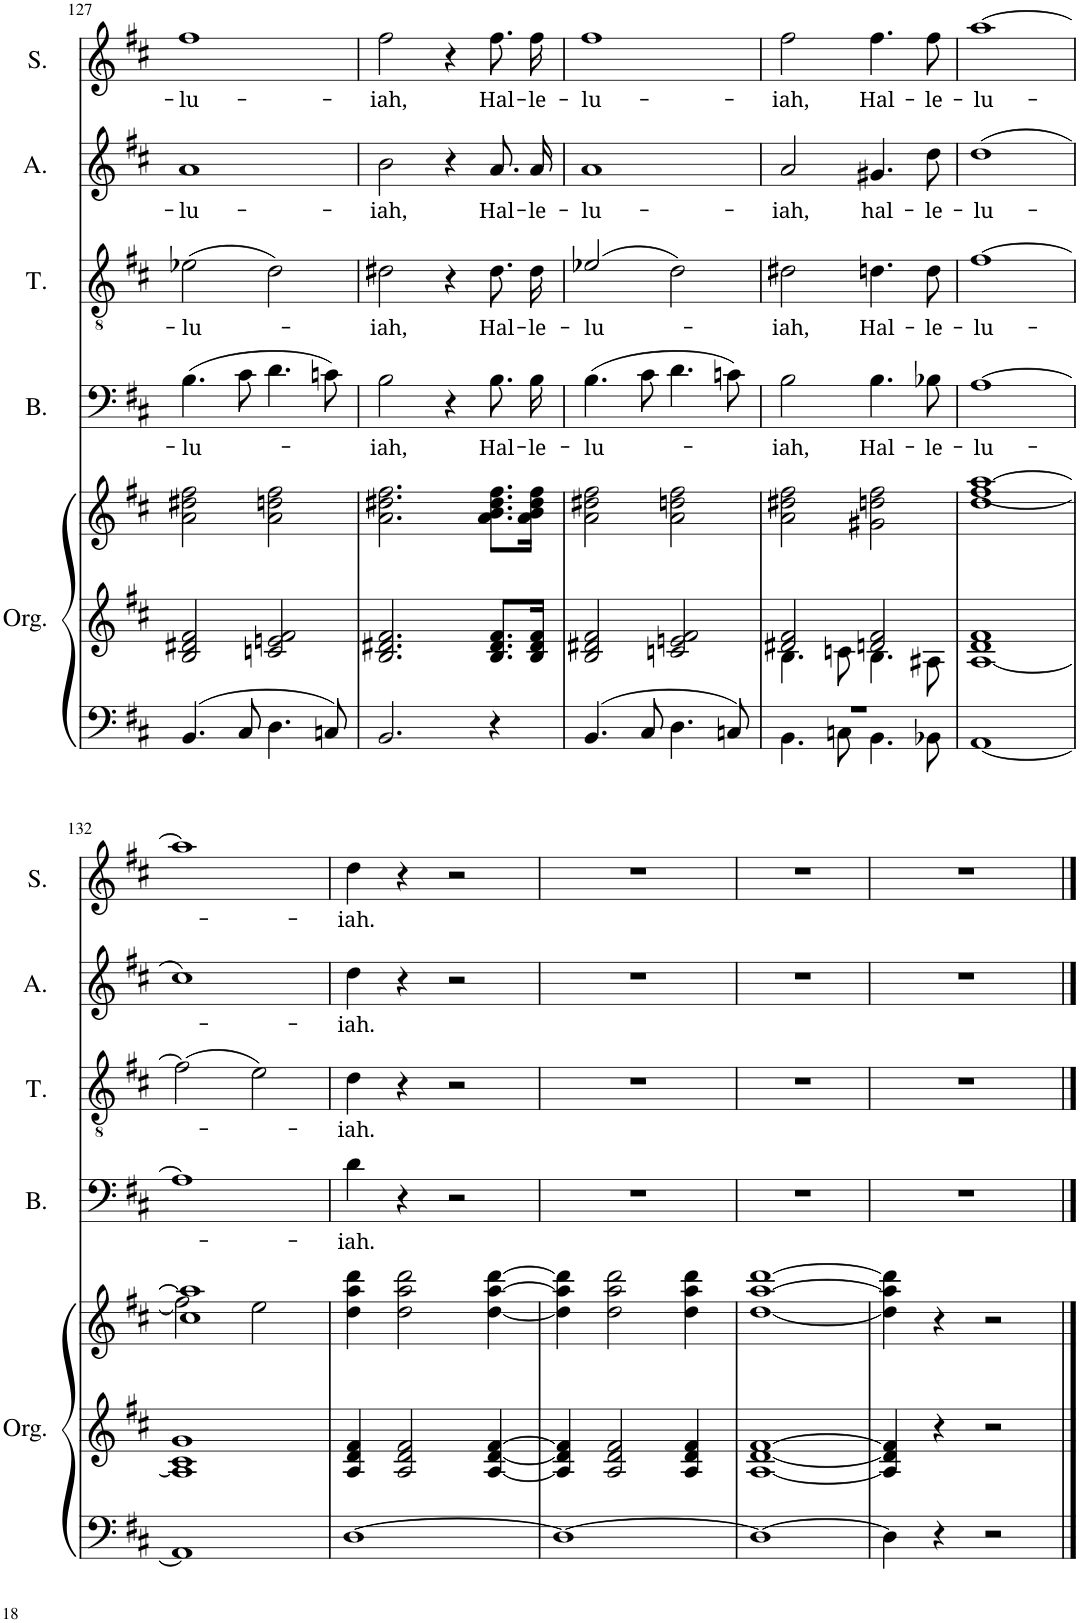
**kern	**kern	**kern	**kern	**text	**kern	**text	**kern	**text	**kern	**text
*part5	*part5	*part5	*part4	*part4	*part3	*part3	*part2	*part2	*part1	*part1
*staff7	*staff6	*staff5	*staff4	*staff4	*staff3	*staff3	*staff2	*staff2	*staff1	*staff1
*I"Orgue	*	*	*I"Bass	*	*I"Ténor	*	*I"Alto	*	*I"Soprano	*
*I'Org.	*	*	*I'B.	*	*I'T.	*	*I'A.	*	*I'S.	*
!!LO:PB:g=z
*clefF4	*clefG2	*clefG2	*clefF4	*	*clefGv2	*	*clefG2	*	*clefG2	*
*k[f#c#]	*k[f#c#]	*k[f#c#]	*k[f#c#]	*	*k[f#c#]	*	*k[f#c#]	*	*k[f#c#]	*
*M2/2	*M2/2	*M2/2	*M2/2	*	*M2/2	*	*M2/2	*	*M2/2	*
=127	=127	=127	=127	=127	=127	=127	=127	=127	=127	=127
!	!	!	!	!LO:LY:b	!	!LO:LY:b	!	!LO:LY:b	!	!LO:LY:b
4.BB/	2B/ 2d#X/ 2f#/	2a\ 2dd#X\ 2ff#\	(4.B\	-lu-	(2e-X\	-lu-	1a	-lu-	1ff#	-lu-
8C#/	.	.	8c#\	.	.	.	.	.	.	.
4.D\	2cn/ 2en/ 2f#/	2a\ 2ddn\ 2ff#\	4.d\	.	2d\)	.	.	.	.	.
8Cn/	.	.	8cn\)	.	.	.	.	.	.	.
=128	=128	=128	=128	=128	=128	=128	=128	=128	=128	=128
!	!	!	!	!LO:LY:b	!	!LO:LY:b	!	!LO:LY:b	!	!LO:LY:b
2.BB/	2.B/ 2.d#X/ 2.f#/	2.a\ 2.dd#X\ 2.ff#\	2B\	-iah,	2d#X\	-iah,	2b\	-iah,	2ff#\	-iah,
.	.	.	4r	.	4r	.	4r	.	4r	.
!	!	!	!	!LO:LY:b	!	!LO:LY:b	!	!LO:LY:b	!	!LO:LY:b
4r	8.B/ 8.d#/ 8.f#/L	8.a\ 8.b\ 8.dd#\ 8.ff#\L	8.B\L	Hal-	8.d#\L	Hal-	8.a/L	Hal-	8.ff#\L	Hal-
!	!	!	!	!LO:LY:b	!	!LO:LY:b	!	!LO:LY:b	!	!LO:LY:b
.	16B/ 16d#/ 16f#/Jk	16a\ 16b\ 16dd#\ 16ff#\Jk	16B\Jk	-le-	16d#\Jk	-le-	16a/Jk	-le-	16ff#\Jk	-le-
=129	=129	=129	=129	=129	=129	=129	=129	=129	=129	=129
!	!	!	!	!LO:LY:b	!	!LO:LY:b	!	!LO:LY:b	!	!LO:LY:b
4.BB/	2B/ 2d#X/ 2f#/	2a\ 2dd#X\ 2ff#\	(4.B\	-lu-	(2e-X/	-lu-	1a	-lu-	1ff#	-lu-
8C#/	.	.	8c#\	.	.	.	.	.	.	.
4.D\	2cn/ 2en/ 2f#/	2a\ 2ddn\ 2ff#\	4.d\	.	2d\)	.	.	.	.	.
8Cn/	.	.	8cn\)	.	.	.	.	.	.	.
=130	=130	=130	=130	=130	=130	=130	=130	=130	=130	=130
*^	*^	*	*	*	*	*	*	*	*	*
!	!	!	!	!	!	!LO:LY:b	!	!LO:LY:b	!	!LO:LY:b	!	!LO:LY:b
4.BB\	1r	2d#X/ 2f#/	4.B\	2a\ 2dd#X\ 2ff#\	2B\	-iah,	2d#X\	-iah,	2a/	-iah,	2ff#\	-iah,
8Cn\	.	.	8cn\	.	.	.	.	.	.	.	.	.
!	!	!	!	!	!	!LO:LY:b	!	!LO:LY:b	!	!LO:LY:b	!	!LO:LY:b
4.BB\	.	2dn/ 2f#/	4.B\	2g#X\ 2ddn\ 2ff#\	4.B\	Hal-	4.dn\	Hal-	4.g#X/	hal-	4.ff#\	Hal-
!	!	!	!	!	!	!LO:LY:b	!	!LO:LY:b	!	!LO:LY:b	!	!LO:LY:b
8BB-X\	.	.	8A#X\	.	8B-X\	-le-	8d\	-le-	8dd\	-le-	8ff#\	-le-
*v	*v	*	*	*	*	*	*	*	*	*	*	*
=131	=131	=131	=131	=131	=131	=131	=131	=131	=131	=131	=131
*	*	*	*^	*	*	*	*	*	*	*	*
!	!	!	!	!	!	!LO:LY:b	!	!LO:LY:b	!	!LO:LY:b	!	!LO:LY:b
*	*v	*v	*	*	*	*	*	*	*	*	*	*
[1AA	[1A 1d 1f#	1dd [1aa	[1ff#	[1A	-lu-	[1f#	-lu-	(1dd	-lu-	[1aa	-lu-
!!LO:LB:g=z
=132	=132	=132	=132	=132	=132	=132	=132	=132	=132	=132	=132
1AA]	1A] 1c# 1g	1cc# 1aa]	2ff#\]	1A]	.	(2f#\]	.	1cc#)	.	1aa]	.
.	.	.	2ee\	.	.	2e\)	.	.	.	.	.
=133	=133	=133	=133	=133	=133	=133	=133	=133	=133	=133	=133
!	!	!	!	!	!LO:LY:b	!	!LO:LY:b	!	!LO:LY:b	!	!LO:LY:b
*	*	*v	*v	*	*	*	*	*	*	*	*
[1D	4A/ 4d/ 4f#/	4dd\ 4aa\ 4ddd\	4d\	-iah.	4d\	-iah.	4dd\	-iah.	4dd\	-iah.
.	2A/ 2d/ 2f#/	2dd\ 2aa\ 2ddd\	4r	.	4r	.	4r	.	4r	.
.	.	.	2r	.	2r	.	2r	.	2r	.
.	[4A/ [4d/ [4f#/	[4dd\ [4aa\ [4ddd\	.	.	.	.	.	.	.	.
=134	=134	=134	=134	=134	=134	=134	=134	=134	=134	=134
1D_	4A/] 4d/] 4f#/]	4dd\] 4aa\] 4ddd\]	1r	.	1r	.	1r	.	1r	.
.	2A/ 2d/ 2f#/	2dd\ 2aa\ 2ddd\	.	.	.	.	.	.	.	.
.	4A/ 4d/ 4f#/	4dd\ 4aa\ 4ddd\	.	.	.	.	.	.	.	.
=135	=135	=135	=135	=135	=135	=135	=135	=135	=135	=135
1D_	[1A [1d [1f#	[1dd [1aa [1ddd	1r	.	1r	.	1r	.	1r	.
=136	=136	=136	=136	=136	=136	=136	=136	=136	=136	=136
4D\]	4A/] 4d/] 4f#/]	4dd\] 4aa\] 4ddd\]	1r	.	1r	.	1r	.	1r	.
4r	4r	4r	.	.	.	.	.	.	.	.
2r	2r	2r	.	.	.	.	.	.	.	.
==	==	==	==	==	==	==	==	==	==	==
*-	*-	*-	*-	*-	*-	*-	*-	*-	*-	*-
